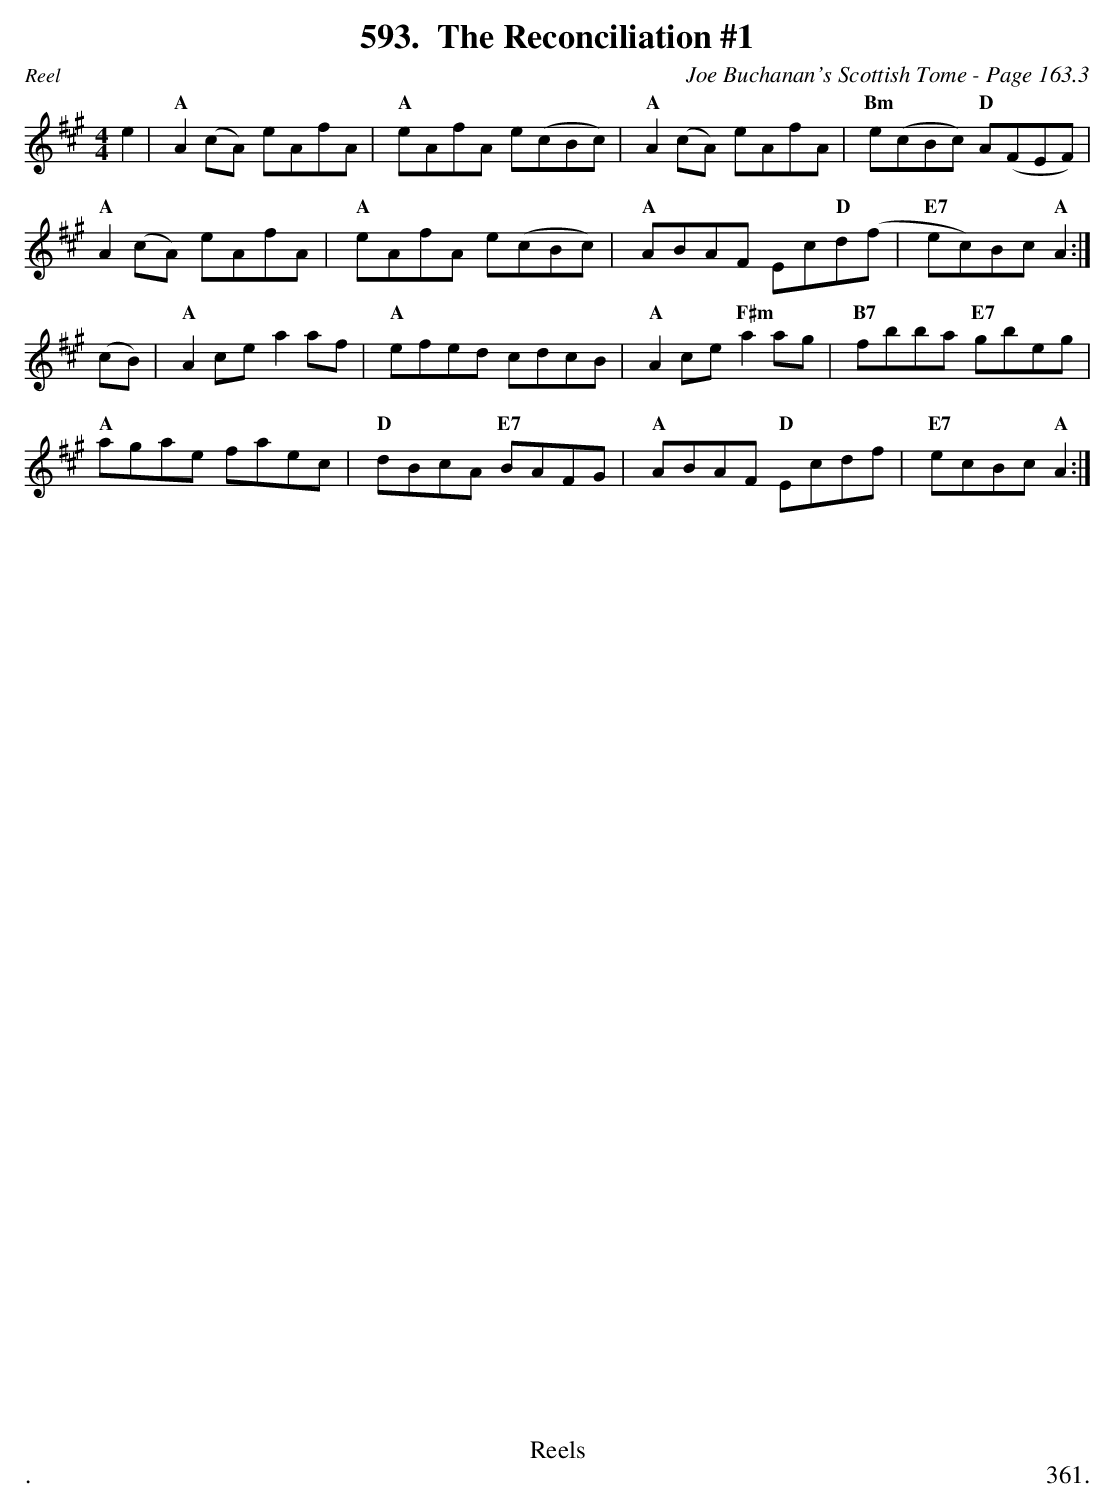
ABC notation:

X:1
T:Reconciliation #1, The
C:Joe Buchanan's Scottish Tome - Page 163.3
L:1/8
M:4/4
K:A
e2 | "A"A2 (cA) eAfA | "A"eAfA e(cBc) | "A"A2 (cA) eAfA | "Bm"e(cBc) "D"A(FEF) |
"A"A2 (cA) eAfA | "A"eAfA e(cBc) | "A"ABAF Ec"D"d(f | "E7"ec)Bc "A"A2 :|
(cB) | "A"A2 ce a2 af | "A"efed cdcB | "A"A2 ce "F#m"a2 ag | "B7"fbba "E7"gbeg |
"A"agae faec | "D"dBcA "E7"BAFG | "A"ABAF "D"Ecdf | "E7"ecBc "A"A2 :|
